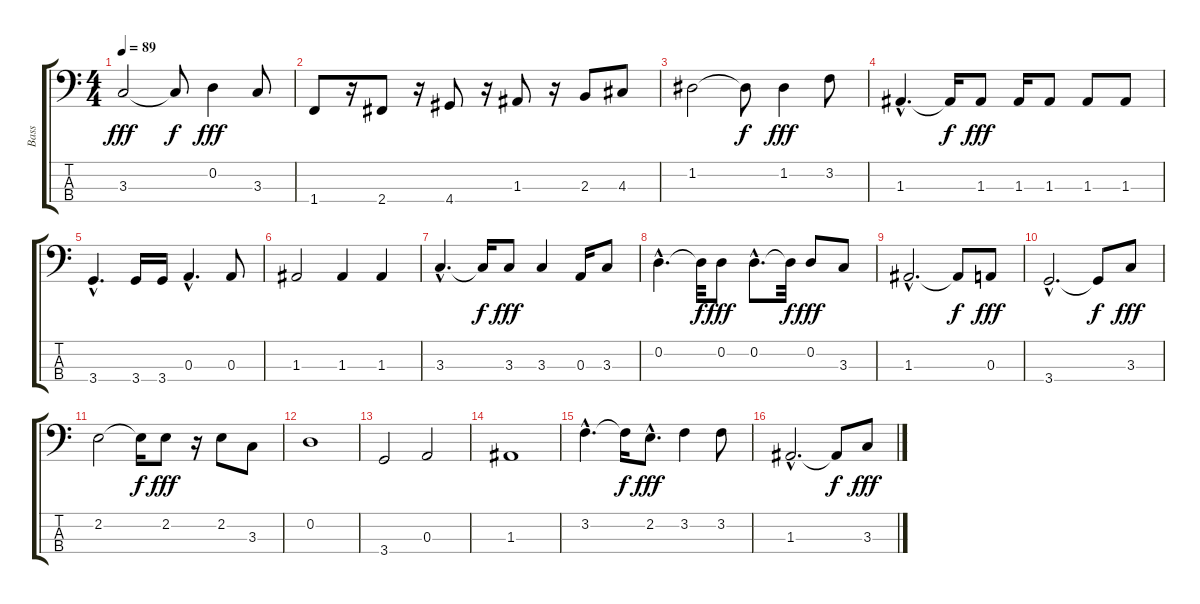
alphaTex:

\track ("Bass" "Bass") {instrument electricbasspick}
\staff {score tabs}
\tuning (G2 D2 A1 E1) {hide}
\ts (4 4)
\tempo 89
\clef f4
\ks c
3.3.2{dy fff} 3.3{t}.8{dy f} 0.2.4{dy fff} 3.3.8 |
1.4.8 r.16 2.4.8 r.16 4.4.8 r.16 1.3.8 r.16 2.3.8 4.3.8 |
1.2.2 1.2{t}.8{dy f} 1.2.4{dy fff} 3.2.8 |
1.3{hac}.4{d} 1.3{t}.16{dy f} 1.3.8{dy fff} 1.3.16 1.3.8 1.3.8 1.3.8 |
3.4{hac}.4{d} 3.4.16 3.4.16 0.3{hac}.4{d} 0.3.8 |
1.3.2 1.3.4 1.3.4 |
3.3{hac}.4{d} 3.3{t}.16{dy f} 3.3.8{dy fff} 3.3.4 0.3.16 3.3.8 |
0.2{hac}.4{d} 0.2{t}.32{dy f} 0.2.8{dy fff} 0.2{hac}.8{d} 0.2{t}.32{dy f} 0.2.8{dy fff} 3.3.8 |
1.3{hac}.2{d} 1.3{t}.8{dy f} 0.3.8{dy fff} |
3.4{hac}.2{d} 3.4{t}.8{dy f} 3.3.8{dy fff} |
2.2.2 2.2{t}.16{dy f} 2.2.8{dy fff} r.16 2.2.8 3.3.8 |
0.2.1 |
3.4.2 0.3.2 |
1.3.1 |
3.2{hac}.4{d} 3.2{t}.16{dy f} 2.2{hac}.8{d dy fff} 3.2.4 3.2.8 |
1.3{hac}.2{d} 1.3{t}.8{dy f} 3.3.8{dy fff}
